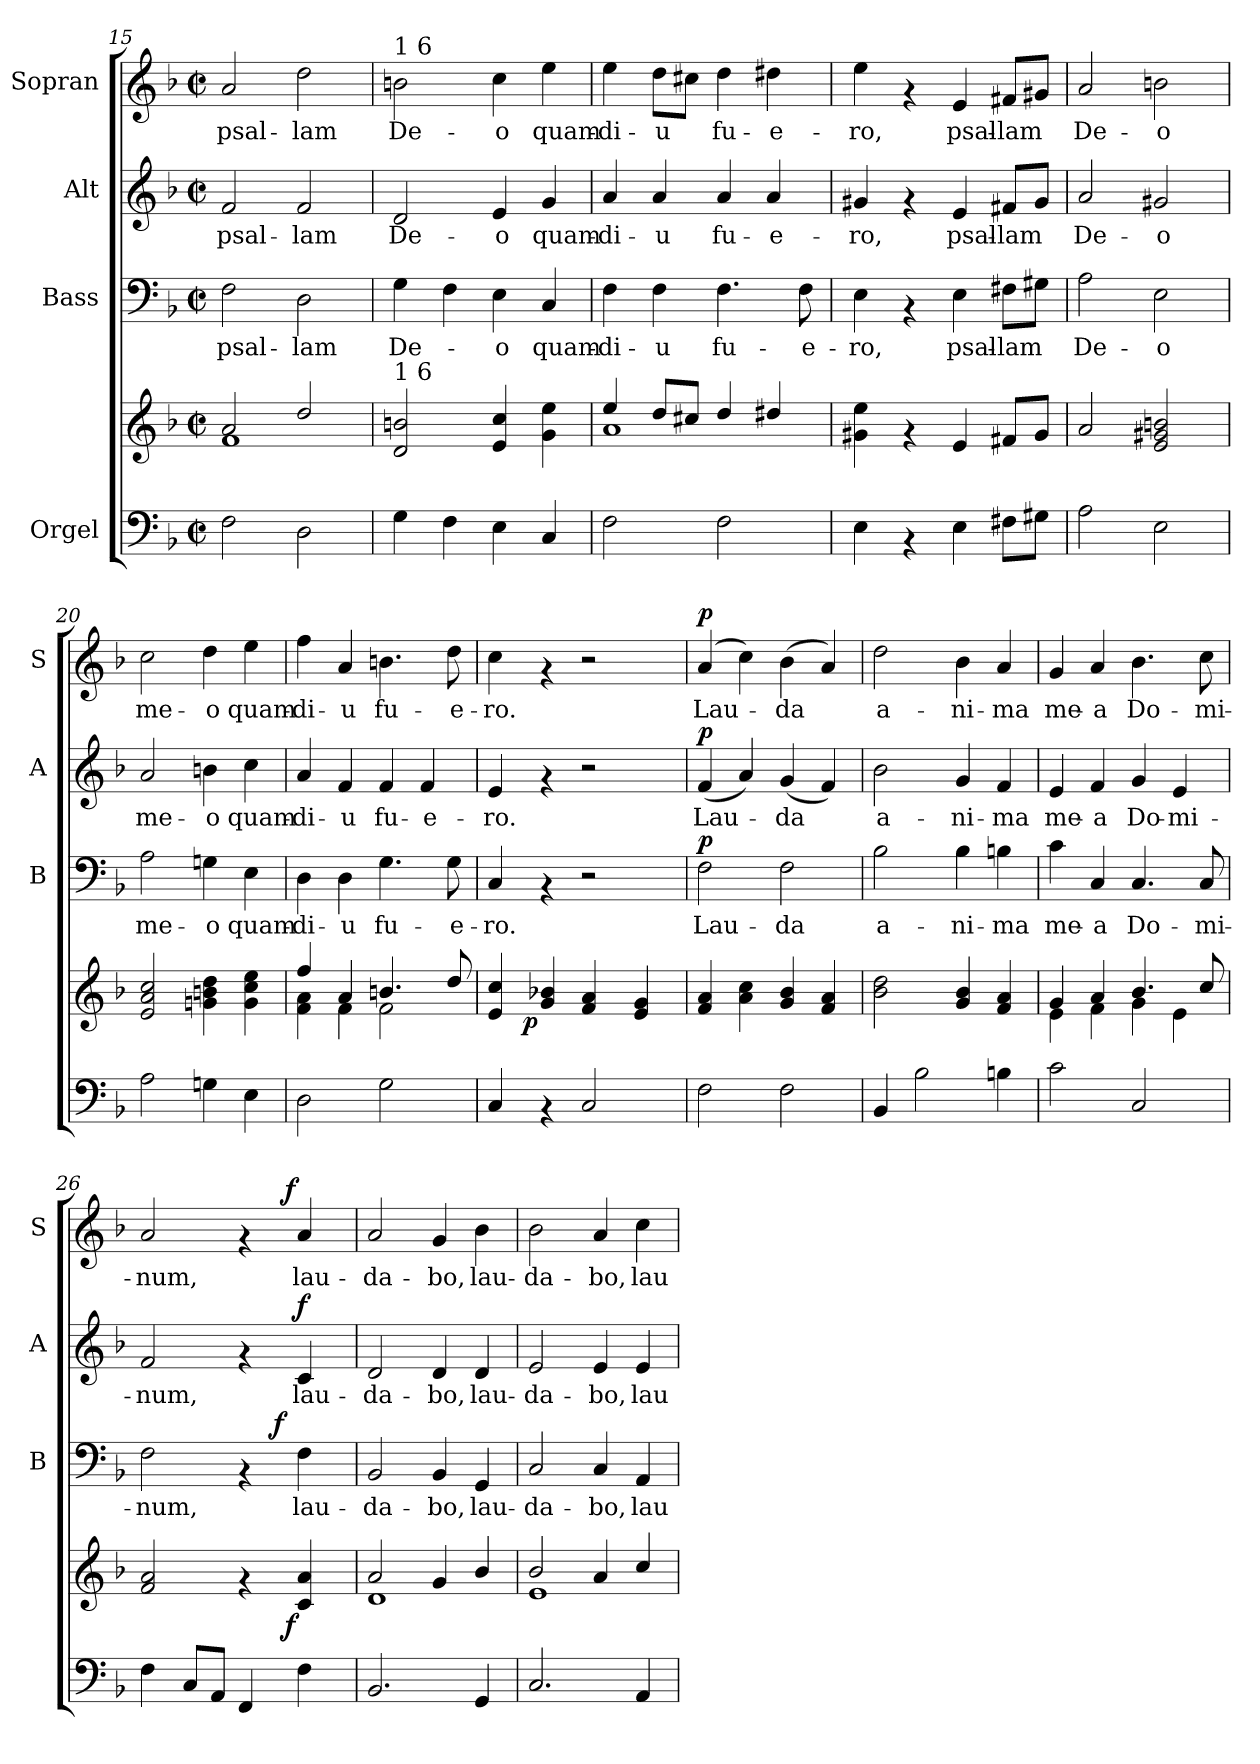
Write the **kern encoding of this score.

**kern	**kern	**dynam	**kern	**text	**dynam	**kern	**text	**dynam	**kern	**text	**dynam
*part4	*part4	*part4	*part3	*part3	*part3	*part2	*part2	*part2	*part1	*part1	*part1
*staff5	*staff4	*staff4/5	*staff3	*staff3	*staff3	*staff2	*staff2	*staff2	*staff1	*staff1	*staff1
*I"Orgel	*	*	*I"Bass	*	*	*I"Alt	*	*	*I"Sopran	*	*
*	*	*	*I'B	*	*	*I'A	*	*	*I'S	*	*
*clefF4	*clefG2	*	*clefF4	*	*	*clefG2	*	*	*clefG2	*	*
*k[b-]	*k[b-]	*	*k[b-]	*	*	*k[b-]	*	*	*k[b-]	*	*
*F:	*F:	*	*F:	*	*	*F:	*	*	*F:	*	*
*M2/2	*M2/2	*	*M2/2	*	*	*M2/2	*	*	*M2/2	*	*
*met(c|)	*met(c|)	*	*met(c|)	*	*	*met(c|)	*	*	*met(c|)	*	*
=15	=15	=15	=15	=15	=15	=15	=15	=15	=15	=15	=15
*	*^	*	*	*	*	*	*	*	*	*	*
!	!	!	!	!	!LO:LY:b	!	!	!LO:LY:b	!	!	!LO:LY:b	!
2F\	2a/	1f	.	2F\	psal-	.	2f/	psal-	.	2a/	psal-	.
!	!	!	!	!	!LO:LY:b	!	!	!LO:LY:b	!	!	!LO:LY:b	!
2D\	2dd/	.	.	2D\	-lam	.	2f/	-lam	.	2dd\	-lam	.
*	*v	*v	*	*	*	*	*	*	*	*	*	*
!!LO:LB:g=z
=16	=16	=16	=16	=16	=16	=16	=16	=16	=16	=16	=16
!	!	!	!	!	!	!	!	!	!LO:TX:a:t=1 6	!	!
!	!LO:TX:a:t=1 6	!	!	!	!	!	!	!	!	!	!
!	!	!	!	!LO:LY:b	!	!	!LO:LY:b	!	!	!LO:LY:b	!
4G\	2d/ 2bn/	.	4G\	De-	.	2d/	De-	.	2bn\	De-	.
4F\	.	.	4F\	.	.	.	.	.	.	.	.
!	!	!	!	!LO:LY:b	!	!	!LO:LY:b	!	!	!LO:LY:b	!
4E\	4e/ 4cc/	.	4E\	-o	.	4e/	-o	.	4cc\	-o	.
!	!	!	!	!LO:LY:b	!	!	!LO:LY:b	!	!	!LO:LY:b	!
4C/	4g\ 4ee\	.	4C/	quam-	.	4g/	quam-	.	4ee\	quam-	.
=17	=17	=17	=17	=17	=17	=17	=17	=17	=17	=17	=17
*	*^	*	*	*	*	*	*	*	*	*	*
!	!	!	!	!	!LO:LY:b	!	!	!LO:LY:b	!	!	!LO:LY:b	!
2F\	4ee/	1a	.	4F\	-di-	.	4a/	-di-	.	4ee\	-di-	.
!	!	!	!	!	!LO:LY:b	!	!	!LO:LY:b	!	!	!LO:LY:b	!
.	8dd/L	.	.	4F\	-u	.	4a/	-u	.	8dd\L	-u	.
.	8cc#X/J	.	.	.	.	.	.	.	.	8cc#X\J	.	.
!	!	!	!	!	!LO:LY:b	!	!	!LO:LY:b	!	!	!LO:LY:b	!
2F\	4dd/	.	.	4.F\	fu-	.	4a/	fu-	.	4dd\	fu-	.
!	!	!	!	!	!	!	!	!LO:LY:b	!	!	!LO:LY:b	!
.	4dd#X/	.	.	.	.	.	4a/	-e-	.	4dd#X\	-e-	.
!	!	!	!	!	!LO:LY:b	!	!	!	!	!	!	!
.	.	.	.	8F\	-e-	.	.	.	.	.	.	.
*	*v	*v	*	*	*	*	*	*	*	*	*	*
=18	=18	=18	=18	=18	=18	=18	=18	=18	=18	=18	=18
!	!	!	!	!LO:LY:b	!	!	!LO:LY:b	!	!	!LO:LY:b	!
4E\	4g#X\ 4ee\	.	4E\	-ro,	.	4g#X/	-ro,	.	4ee\	-ro,	.
4rAA	4rf	.	4rAA	.	.	4rf	.	.	4rf	.	.
!	!	!	!	!LO:LY:b	!	!	!LO:LY:b	!	!	!LO:LY:b	!
4E\	4e/	.	4E\	psal-	.	4e/	psal-	.	4e/	psal-	.
!	!	!	!	!LO:LY:b	!	!	!LO:LY:b	!	!	!LO:LY:b	!
8F#X\L	8f#X/L	.	8F#X\L	-lam	.	8f#X/L	-lam	.	8f#X/L	-lam	.
8G#X\J	8g#/J	.	8G#X\J	.	.	8g#/J	.	.	8g#X/J	.	.
=19	=19	=19	=19	=19	=19	=19	=19	=19	=19	=19	=19
!	!	!	!	!LO:LY:b	!	!	!LO:LY:b	!	!	!LO:LY:b	!
2A\	2a/	.	2A\	De-	.	2a/	De-	.	2a/	De-	.
!	!	!	!	!LO:LY:b	!	!	!LO:LY:b	!	!	!LO:LY:b	!
2E\	2e/ 2g#X/ 2bn/	.	2E\	-o	.	2g#X/	-o	.	2bn\	-o	.
=20	=20	=20	=20	=20	=20	=20	=20	=20	=20	=20	=20
!	!	!	!	!LO:LY:b	!	!	!LO:LY:b	!	!	!LO:LY:b	!
2A\	2e/ 2a/ 2cc/	.	2A\	me-	.	2a/	me-	.	2cc\	me-	.
!	!	!	!	!LO:LY:b	!	!	!LO:LY:b	!	!	!LO:LY:b	!
4Gn\	4gn\ 4bn\ 4dd\	.	4Gn\	-o	.	4bn\	-o	.	4dd\	-o	.
!	!	!	!	!LO:LY:b	!	!	!LO:LY:b	!	!	!LO:LY:b	!
4E\	4g\ 4cc\ 4ee\	.	4E\	quam-	.	4cc\	quam-	.	4ee\	quam-	.
!!LO:PB:g=z
=21	=21	=21	=21	=21	=21	=21	=21	=21	=21	=21	=21
*	*^	*	*	*	*	*	*	*	*	*	*
!	!	!	!	!	!LO:LY:b	!	!	!LO:LY:b	!	!	!LO:LY:b	!
2D\	4ff/	4f\ 4a\	.	4D\	-di-	.	4a/	-di-	.	4ff\	-di-	.
!	!	!	!	!	!LO:LY:b	!	!	!LO:LY:b	!	!	!LO:LY:b	!
.	4a/	4f\	.	4D\	-u	.	4f/	-u	.	4a/	-u	.
!	!	!	!	!	!LO:LY:b	!	!	!LO:LY:b	!	!	!LO:LY:b	!
2G\	4.bn/	2f\	.	4.G\	fu-	.	4f/	fu-	.	4.bn\	fu-	.
!	!	!	!	!	!	!	!	!LO:LY:b	!	!	!	!
.	.	.	.	.	.	.	4f/	-e-	.	.	.	.
!	!	!	!	!	!LO:LY:b	!	!	!	!	!	!LO:LY:b	!
.	8dd/	.	.	8G\	-e-	.	.	.	.	8dd\	-e-	.
=22	=22	=22	=22	=22	=22	=22	=22	=22	=22	=22	=22	=22
!	!	!	!	!	!LO:LY:b	!	!	!LO:LY:b	!	!	!LO:LY:b	!
4C/	4e/ 4cc/	8.ryy	.	4C/	-ro.	.	4e/	-ro.	.	4cc\	-ro.	.
!	!	!	!LO:DY:b	!	!	!	!	!	!	!	!	!
.	.	2ryy	p	.	.	.	.	.	.	.	.	.
4rAA	4g/ 4b-X/	.	.	4rAA	.	.	4rf	.	.	4rf	.	.
2C/	4f/ 4a/	.	.	2r	.	.	2r	.	.	2r	.	.
.	.	4ryy	.	.	.	.	.	.	.	.	.	.
.	4e/ 4g/	.	.	.	.	.	.	.	.	.	.	.
.	.	16ryy	.	.	.	.	.	.	.	.	.	.
=23	=23	=23	=23	=23	=23	=23	=23	=23	=23	=23	=23	=23
!	!	!	!	!	!LO:LY:b	!LO:DY:a	!	!LO:LY:b	!LO:DY:a	!	!LO:LY:b	!LO:DY:a
*	*v	*v	*	*	*	*	*	*	*	*	*	*
2F\	4f/ 4a/	.	2F\	Lau-	p	(<4f/	Lau-	p	(4a/	Lau-	p
.	4a\ 4cc\	.	.	.	.	4a/)	.	.	4cc\)	.	.
!	!	!	!	!LO:LY:b	!	!	!LO:LY:b	!	!	!LO:LY:b	!
2F\	4g/ 4b-/	.	2F\	-da	.	(<4g/	-da	.	(>4b-\	-da	.
.	4f/ 4a/	.	.	.	.	4f/)	.	.	4a/)	.	.
=24	=24	=24	=24	=24	=24	=24	=24	=24	=24	=24	=24
!	!	!	!	!LO:LY:b	!	!	!LO:LY:b	!	!	!LO:LY:b	!
4BB-/	2b-\ 2dd\	.	2B-\	a-	.	2b-\	a-	.	2dd\	a-	.
2B-\	.	.	.	.	.	.	.	.	.	.	.
!	!	!	!	!LO:LY:b	!	!	!LO:LY:b	!	!	!LO:LY:b	!
.	4g/ 4b-/	.	4B-\	-ni-	.	4g/	-ni-	.	4b-\	-ni-	.
!	!	!	!	!LO:LY:b	!	!	!LO:LY:b	!	!	!LO:LY:b	!
4Bn\	4f/ 4a/	.	4Bn\	-ma	.	4f/	-ma	.	4a/	-ma	.
=25	=25	=25	=25	=25	=25	=25	=25	=25	=25	=25	=25
*	*^	*	*	*	*	*	*	*	*	*	*
!	!	!	!	!	!LO:LY:b	!	!	!LO:LY:b	!	!	!LO:LY:b	!
2c\	4g/	4e\	.	4c\	me-	.	4e/	me-	.	4g/	me-	.
!	!	!	!	!	!LO:LY:b	!	!	!LO:LY:b	!	!	!LO:LY:b	!
.	4a/	4f\	.	4C/	-a	.	4f/	-a	.	4a/	-a	.
!	!	!	!	!	!LO:LY:b	!	!	!LO:LY:b	!	!	!LO:LY:b	!
2C/	4.b-/	4g\	.	4.C/	Do-	.	4g/	Do-	.	4.b-\	Do-	.
!	!	!	!	!	!	!	!	!LO:LY:b	!	!	!	!
.	.	4e\	.	.	.	.	4e/	-mi-	.	.	.	.
!	!	!	!	!	!LO:LY:b	!	!	!	!	!	!LO:LY:b	!
.	8cc/	.	.	8C/	-mi-	.	.	.	.	8cc\	-mi-	.
!!LO:LB:g=z
=26	=26	=26	=26	=26	=26	=26	=26	=26	=26	=26	=26	=26
!	!	!	!	!	!LO:LY:b	!	!	!LO:LY:b	!	!	!LO:LY:b	!
*	*	*	*	*^	*	*	*	*	*	*^	*	*
4F\	2f/ 2a/	2ryy	.	2F\	2ryy	-num,	.	2f/	-num,	.	2a/	2ryy	-num,	.
8C/L	.	.	.	.	.	.	.	.	.	.	.	.	.	.
8AA/J	.	.	.	.	.	.	.	.	.	.	.	.	.	.
4FF/	4rf	8..ryy	.	4rAA	8.ryy	.	.	4rf	.	.	4rf	8..ryy	.	.
!	!	!	!	!	!	!	!LO:DY:a	!	!	!	!	!	!	!
.	.	.	.	.	4ryy	.	f	.	.	.	.	.	.	.
!	!	!	!LO:DY:b	!	!	!	!	!	!	!	!	!	!	!LO:DY:a
.	.	4ryy	f	.	.	.	.	.	.	.	.	4ryy	.	f
!	!	!	!	!	!	!LO:LY:b	!	!	!LO:LY:b	!LO:DY:a	!	!	!LO:LY:b	!
4F\	4c/ 4a/	.	.	4F\	.	lau-	.	4c/	lau-	f	4a/	.	lau-	.
.	.	.	.	.	16ryy	.	.	.	.	.	.	.	.	.
.	.	32ryy	.	.	.	.	.	.	.	.	.	32ryy	.	.
=27	=27	=27	=27	=27	=27	=27	=27	=27	=27	=27	=27	=27	=27	=27
!	!	!	!	!	!	!LO:LY:b	!	!	!LO:LY:b	!	!	!	!LO:LY:b	!
*	*	*	*	*v	*v	*	*	*	*	*	*v	*v	*	*
2.BB-/	2a/	1d	.	2BB-/	-da-	.	2d/	-da-	.	2a/	-da-	.
!	!	!	!	!	!LO:LY:b	!	!	!LO:LY:b	!	!	!LO:LY:b	!
.	4g/	.	.	4BB-/	-bo,	.	4d/	-bo,	.	4g/	-bo,	.
!	!	!	!	!	!LO:LY:b	!	!	!LO:LY:b	!	!	!LO:LY:b	!
4GG/	4b-/	.	.	4GG/	lau-	.	4d/	lau-	.	4b-\	lau-	.
=28	=28	=28	=28	=28	=28	=28	=28	=28	=28	=28	=28	=28
!	!	!	!	!	!LO:LY:b	!	!	!LO:LY:b	!	!	!LO:LY:b	!
2.C/	2b-/	1e	.	2C/	-da-	.	2e/	-da-	.	2b-\	-da-	.
!	!	!	!	!	!LO:LY:b	!	!	!LO:LY:b	!	!	!LO:LY:b	!
.	4a/	.	.	4C/	-bo,	.	4e/	-bo,	.	4a/	-bo,	.
!	!	!	!	!	!LO:LY:b	!	!	!LO:LY:b	!	!	!LO:LY:b	!
4AA/	4cc/	.	.	4AA/	lau-	.	4e/	lau-	.	4cc\	lau-	.
*	*v	*v	*	*	*	*	*	*	*	*	*	*
=	=	=	=	=	=	=	=	=	=	=	=
*-	*-	*-	*-	*-	*-	*-	*-	*-	*-	*-	*-
